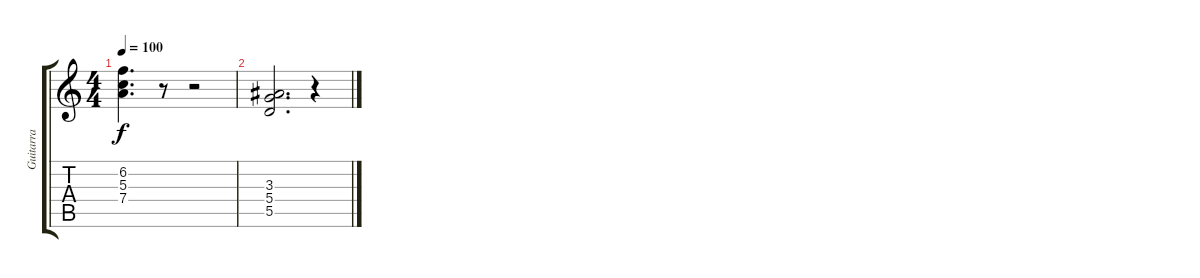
\track ("Guitarra" "Guitarra") {solo instrument electricguitarclean}
\staff {score tabs}
\tuning (E4 B3 G3 D3 A2 E2) {hide}
\ts (4 4)
\tempo 100
\clef g2
\ks c
(6.2 5.3 7.4).4{d dy f} r.8 r.2 |
(3.3 5.4 5.5).2{d} r.4
